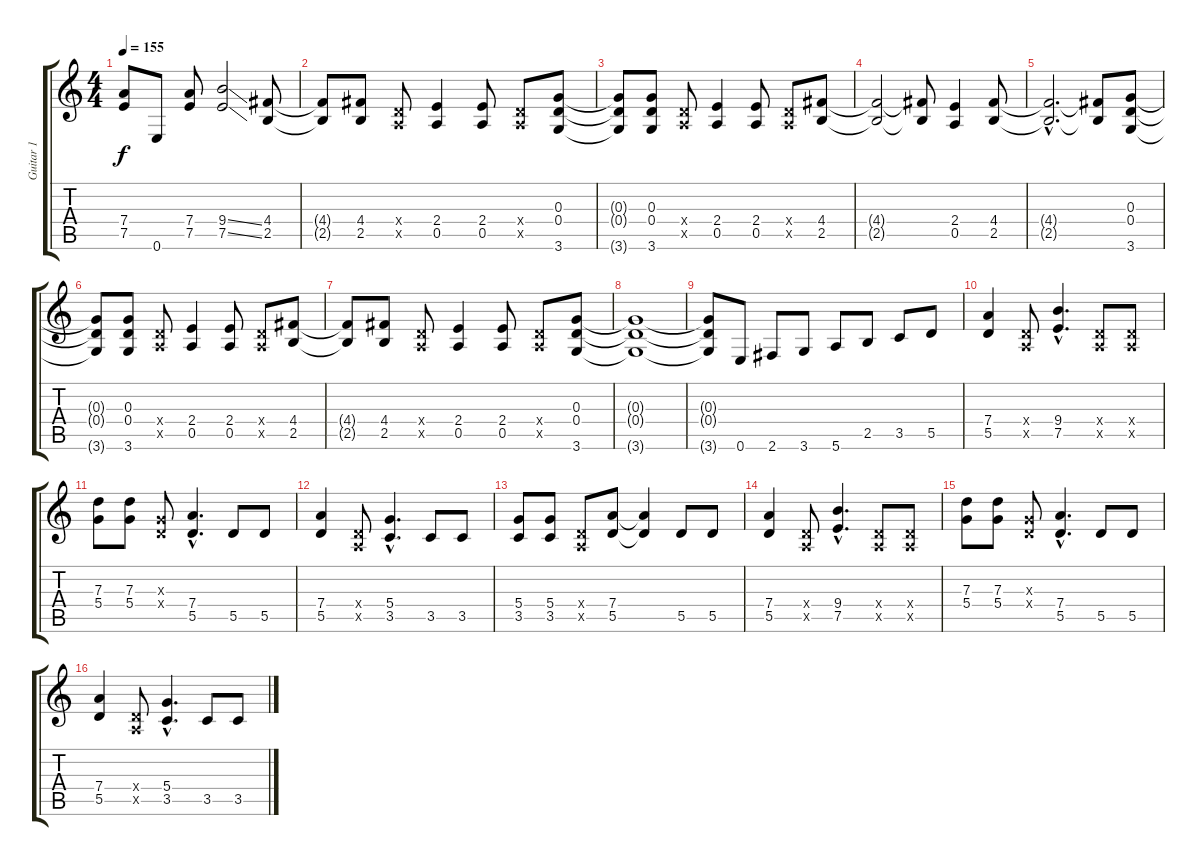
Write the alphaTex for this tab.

\track ("Guitar 1" "Guitar 1") {instrument distortionguitar}
\staff {score tabs}
\tuning (E4 B3 G3 D3 A2 E2) {hide}
\ts (4 4)
\tempo 155
\clef g2
\ks c
(7.4{t} 7.5{t}).8{dy f} 0.6.8 (7.4 7.5).8 (9.4{ss} 7.5{ss}).2 (4.4 2.5).8 |
(4.4{t} 2.5{t}).8 (4.4 2.5).8 (0.4{x} 0.5{x}).8 (2.4 0.5).4 (2.4 0.5).8 (0.4{x} 0.5{x}).8 (0.3 0.4 3.6).8 |
(0.3{t} 0.4{t} 3.6{t}).8 (0.3 0.4 3.6).8 (0.4{x} 0.5{x}).8 (2.4 0.5).4 (2.4 0.5).8 (0.4{x} 0.5{x}).8 (4.4 2.5).8 |
(4.4{t} 2.5{t}).2 (4.4{t} 2.5{t}).8 (2.4 0.5).4 (4.4 2.5).8 |
(4.4{hac t} 2.5{hac t}).2{d} (4.4{t} 2.5{t}).8 (0.3 0.4 3.6).8 |
(0.3{t} 0.4{t} 3.6{t}).8 (0.3 0.4 3.6).8 (0.4{x} 0.5{x}).8 (2.4 0.5).4 (2.4 0.5).8 (0.4{x} 0.5{x}).8 (4.4 2.5).8 |
(4.4{t} 2.5{t}).8 (4.4 2.5).8 (0.4{x} 0.5{x}).8 (2.4 0.5).4 (2.4 0.5).8 (0.4{x} 0.5{x}).8 (0.3 0.4 3.6).8 |
(0.3{t} 0.4{t} 3.6{t}).1 |
(0.3{t} 0.4{t} 3.6{t}).8 0.6.8 2.6.8 3.6.8 5.6.8 2.5.8 3.5.8 5.5.8 |
(7.4 5.5).4 (0.4{x} 0.5{x}).8 (9.4{hac} 7.5{hac}).4{d} (0.4{x} 0.5{x}).8 (0.4{x} 0.5{x}).8 |
(7.3 5.4).8 (7.3 5.4).8 (0.3{x} 0.4{x}).8 (7.4{hac} 5.5{hac}).4{d} 5.5.8 5.5.8 |
(7.4 5.5).4 (0.4{x} 0.5{x}).8 (5.4{hac} 3.5{hac}).4{d} 3.5.8 3.5.8 |
(5.4 3.5).8 (5.4 3.5).8 (0.4{x} 0.5{x}).8 (7.4 5.5).8 (7.4{t} 5.5{t}).4 5.5.8 5.5.8 |
(7.4 5.5).4 (0.4{x} 0.5{x}).8 (9.4{hac} 7.5{hac}).4{d} (0.4{x} 0.5{x}).8 (0.4{x} 0.5{x}).8 |
(7.3 5.4).8 (7.3 5.4).8 (0.3{x} 0.4{x}).8 (7.4{hac} 5.5{hac}).4{d} 5.5.8 5.5.8 |
(7.4 5.5).4 (0.4{x} 0.5{x}).8 (5.4{hac} 3.5{hac}).4{d} 3.5.8 3.5.8
